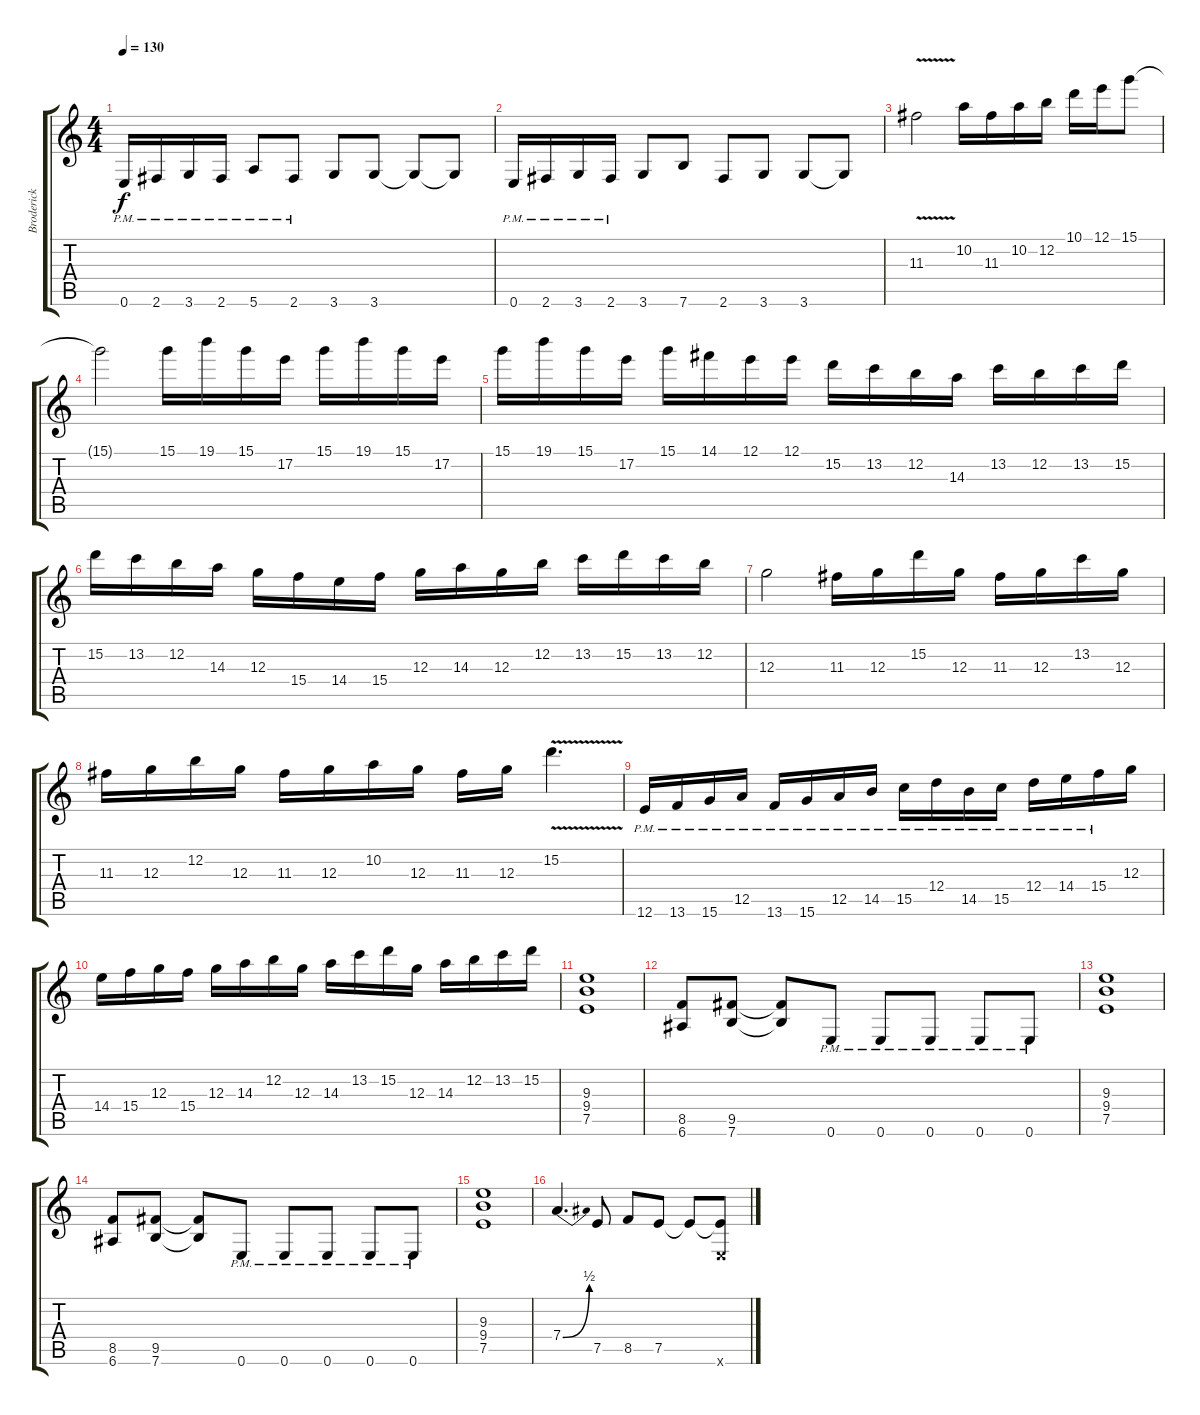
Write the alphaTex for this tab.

\track ("Broderick" "Broderick") {instrument overdrivenguitar}
\staff {score tabs}
\tuning (E4 B3 G3 D3 A2 E2) {hide}
\ts (4 4)
\tempo 130
\clef g2
\ks c
0.6{pm}.16{dy f} 2.6{pm}.16 3.6{pm}.16 2.6{pm}.16 5.6{pm}.8 2.6{pm}.8 3.6.8 3.6.8 3.6{t}.8 3.6{t}.8 |
0.6{pm}.16 2.6{pm}.16 3.6{pm}.16 2.6{pm}.16 3.6.8 7.6.8 2.6.8 3.6.8 3.6.8 3.6{t}.8 |
11.3{v}.2 10.2.16 11.3.16 10.2.16 12.2.16 10.1.16 12.1.16 15.1.8 |
15.1{t}.2 15.1.16 19.1.16 15.1.16 17.2.16 15.1.16 19.1.16 15.1.16 17.2.16 |
15.1.16 19.1.16 15.1.16 17.2.16 15.1.16 14.1.16 12.1.16 12.1.16 15.2.16 13.2.16 12.2.16 14.3.16 13.2.16 12.2.16 13.2.16 15.2.16 |
15.2.16 13.2.16 12.2.16 14.3.16 12.3.16 15.4.16 14.4.16 15.4.16 12.3.16 14.3.16 12.3.16 12.2.16 13.2.16 15.2.16 13.2.16 12.2.16 |
12.3.2 11.3.16 12.3.16 15.2.16 12.3.16 11.3.16 12.3.16 13.2.16 12.3.16 |
11.3.16 12.3.16 12.2.16 12.3.16 11.3.16 12.3.16 10.2.16 12.3.16 11.3.16 12.3.16 15.2{v}.4{d} |
12.6{pm}.16 13.6{pm}.16 15.6{pm}.16 12.5{pm}.16 13.6{pm}.16 15.6{pm}.16 12.5{pm}.16 14.5{pm}.16 15.5{pm}.16 12.4{pm}.16 14.5{pm}.16 15.5{pm}.16 12.4{pm}.16 14.4{pm}.16 15.4{pm}.16 12.3.16 |
14.4.16 15.4.16 12.3.16 15.4.16 12.3.16 14.3.16 12.2.16 12.3.16 14.3.16 13.2.16 15.2.16 12.3.16 14.3.16 12.2.16 13.2.16 15.2.16 |
(9.3 9.4 7.5).1 |
(8.5 6.6).8 (9.5 7.6).8 (9.5{t} 7.6{t}).8 0.6{pm}.8 0.6{pm}.8 0.6{pm}.8 0.6{pm}.8 0.6{pm}.8 |
(9.3 9.4 7.5).1 |
(8.5 6.6).8 (9.5 7.6).8 (9.5{t} 7.6{t}).8 0.6{pm}.8 0.6{pm}.8 0.6{pm}.8 0.6{pm}.8 0.6{pm}.8 |
(9.3 9.4 7.5).1 |
7.4{be (bend 0 0 60 2)}.4{d} 7.5.8 8.5.8 7.5.8 7.5{t}.8 (7.5{t} 0.6{x}).8
